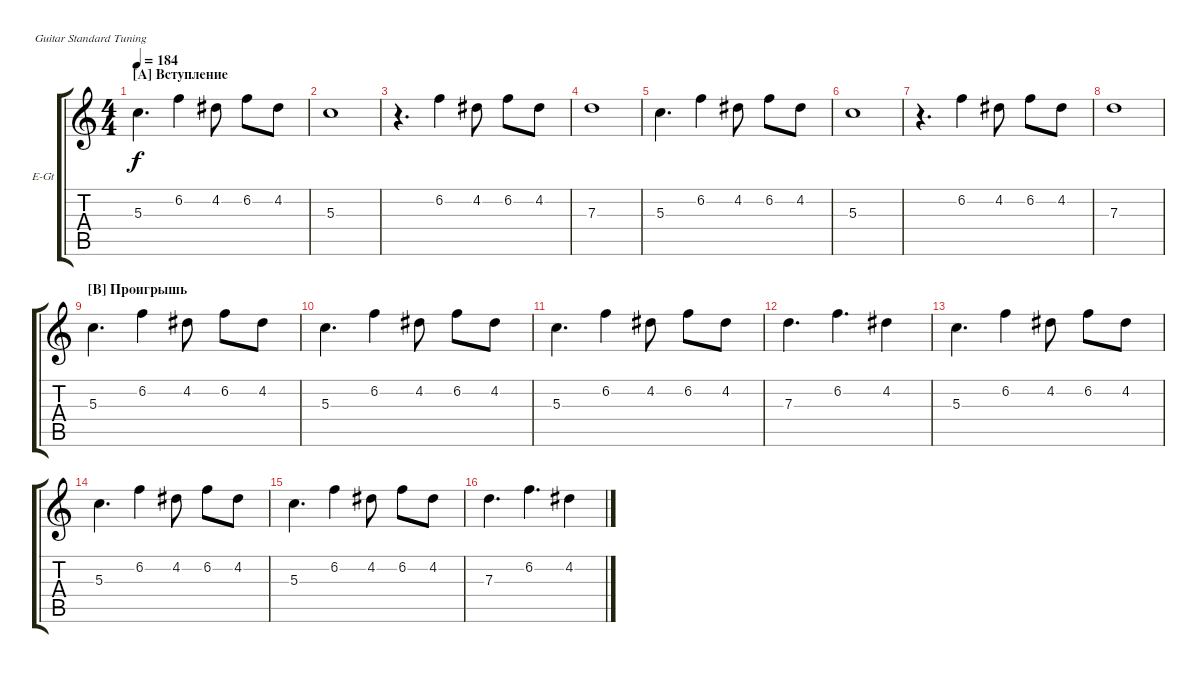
\bracketExtendMode groupsimilarinstruments
\firstSystemTrackNameOrientation horizontal
\otherSystemsTrackNameOrientation horizontal
\track ("Äîðîæêà 1" "E-Gt") {instrument overdrivenguitar}
\staff {score tabs}
\tuning (E4 B3 G3 D3 A2 E2)
\ts (4 4)
\section ("A" "Вступление")
\tempo 184
\clef g2
\ks c
5.3.4{d dy f instrument overdrivenguitar} 6.2.4 4.2.8 6.2.8 4.2.8 |
5.3.1 |
r.4{d} 6.2.4 4.2.8 6.2.8 4.2.8 |
7.3.1 |
5.3.4{d} 6.2.4 4.2.8 6.2.8 4.2.8 |
5.3.1 |
r.4{d} 6.2.4 4.2.8 6.2.8 4.2.8 |
7.3.1 |
\section ("B" "Проигрышь")
5.3.4{d} 6.2.4 4.2.8 6.2.8 4.2.8 |
5.3.4{d} 6.2.4 4.2.8 6.2.8 4.2.8 |
5.3.4{d} 6.2.4 4.2.8 6.2.8 4.2.8 |
7.3.4{d} 6.2.4{d} 4.2.4 |
5.3.4{d} 6.2.4 4.2.8 6.2.8 4.2.8 |
5.3.4{d} 6.2.4 4.2.8 6.2.8 4.2.8 |
5.3.4{d} 6.2.4 4.2.8 6.2.8 4.2.8 |
7.3.4{d} 6.2.4{d} 4.2.4
